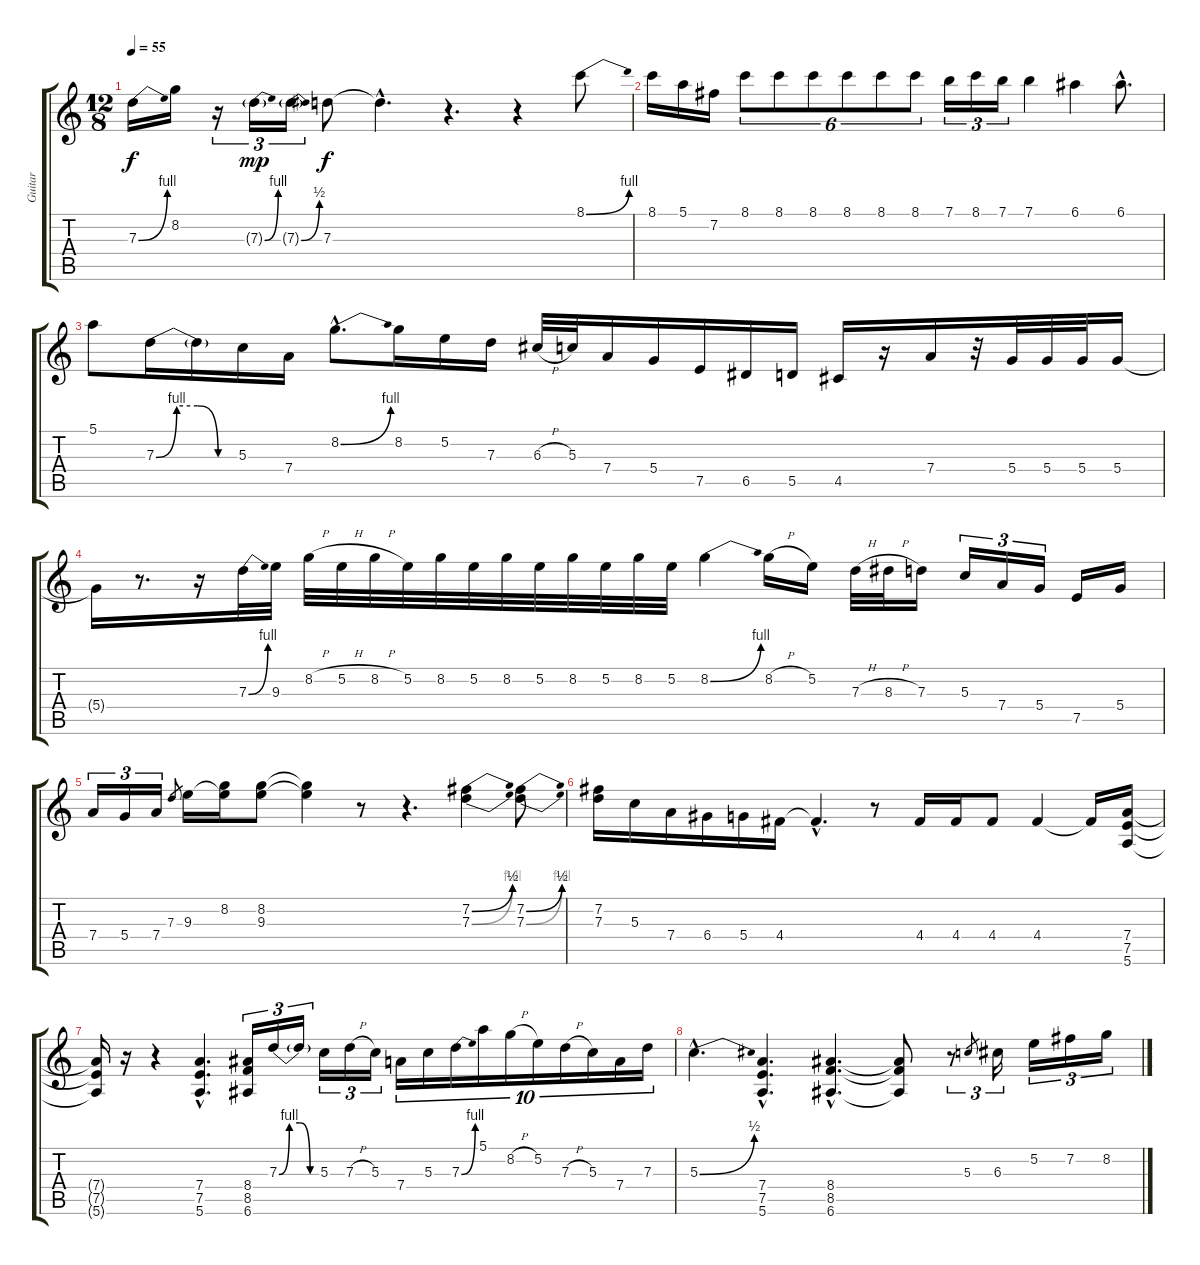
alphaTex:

\track ("Guitar" "Guitar") {instrument electricguitarclean}
\staff {score tabs}
\tuning (E4 B3 G3 D3 A2 E2) {hide}
\ts (12 8)
\tempo 55
\clef g2
\ks c
7.3{be (bend 0 0 60 4)}.16{dy f} 8.2.16 r.16{tu (3 2)} 7.3{be (bend 0 0 60 4) g}.16{tu (3 2) dy mp} 7.3{be (bend 0 0 60 2) g}.16{tu (3 2)} 7.3.8{dy f} 7.3{hac t}.4{d} r.4{d} r.4 8.1{be (bend 0 0 60 4)}.8 |
8.1.16 5.1.16 7.2.16 8.1.8{tu (6 4)} 8.1.8{tu (6 4)} 8.1.8{tu (6 4)} 8.1.8{tu (6 4)} 8.1.8{tu (6 4)} 8.1.8{tu (6 4)} 7.1.16{tu (3 2)} 8.1.16{tu (3 2)} 7.1.16{tu (3 2)} 7.1.4 6.1.4 6.1{hac}.8{d} |
5.1.8 7.3{be (custom 0 0 15 4 30 4 45 0 60 0)}.16 7.3{t}.16 5.3.16 7.4.16 8.2{be (bend 0 0 60 4) hac}.8{d} 8.2.16 5.2.16 7.3.16 6.3{h}.32 5.3.32 7.4.16 5.4.16 7.5.16 6.5.16 5.5.16 4.5.16 r.16 7.4.16 r.32 5.4.32 5.4.32 5.4.32 5.4.16 |
5.4{t}.16 r.8{d} r.16 7.3{be (bend 0 0 60 4)}.32 9.3.32 8.2{h}.32 5.2{h}.32 8.2{h}.32 5.2.32 8.2.32 5.2.32 8.2.32 5.2.32 8.2.32 5.2.32 8.2.32 5.2.32 8.2{be (bend 0 0 60 4)}.4 8.2{h}.16 5.2.16 7.3{h}.32 8.3{h}.32 7.3.16 5.3.16{tu (3 2)} 7.4.16{tu (3 2)} 5.4.16{tu (3 2)} 7.5.16 5.4.16 |
7.4.16{tu (3 2)} 5.4.16{tu (3 2)} 7.4.16{tu (3 2)} 7.3.8{gr} 9.3.16 (8.2 9.3{t}).16 (8.2 9.3).8 (8.2{t} 9.3{t}).4 r.8 r.4{d} (7.2{be (bend 0 0 60 2)} 7.3{be (bend 0 0 60 4)}).4 (7.2{be (bend 0 0 60 2)} 7.3{be (bend 0 0 60 4)}).8 |
(7.2 7.3).16 5.3.16 7.4.16 6.4.16 5.4.16 4.4.16 4.4{hac t}.4{d} r.8 4.4.16 4.4.16 4.4.8 4.4.4 4.4{t}.16 (7.4 7.5 5.6).16 |
(7.4{t} 7.5{t} 5.6{t}).16 r.16 r.4 (7.4{hac} 7.5{hac} 5.6{hac}).4{d} (8.4 8.5 6.6).16{tu (3 2)} 7.3{be (custom 0 0 15 4 30 4 45 0 60 0)}.16{tu (3 2)} 7.3{t}.16{tu (3 2)} 5.3.16{tu (3 2)} 7.3{h}.16{tu (3 2)} 5.3.16{tu (3 2)} 7.4.16{tu (10 8)} 5.3.16{tu (10 8)} 7.3{be (bend 0 0 60 4)}.16{tu (10 8)} 5.1.16{tu (10 8)} 8.2{h}.16{tu (10 8)} 5.2.16{tu (10 8)} 7.3{h}.16{tu (10 8)} 5.3.16{tu (10 8)} 7.4.16{tu (10 8)} 7.3.16{tu (10 8)} |
5.3{be (bend 0 0 60 2) hac}.4{d} (7.4{hac} 7.5{hac} 5.6{hac}).4{d} (8.4{hac} 8.5{hac} 6.6{hac}).4{d} (8.4{t} 8.5{t} 6.6{t}).8 r.8{tu (3 2)} 5.3.8{gr} 6.3.16{tu (3 2)} 5.2.16{tu (3 2)} 7.2.16{tu (3 2)} 8.2.16{tu (3 2)}
